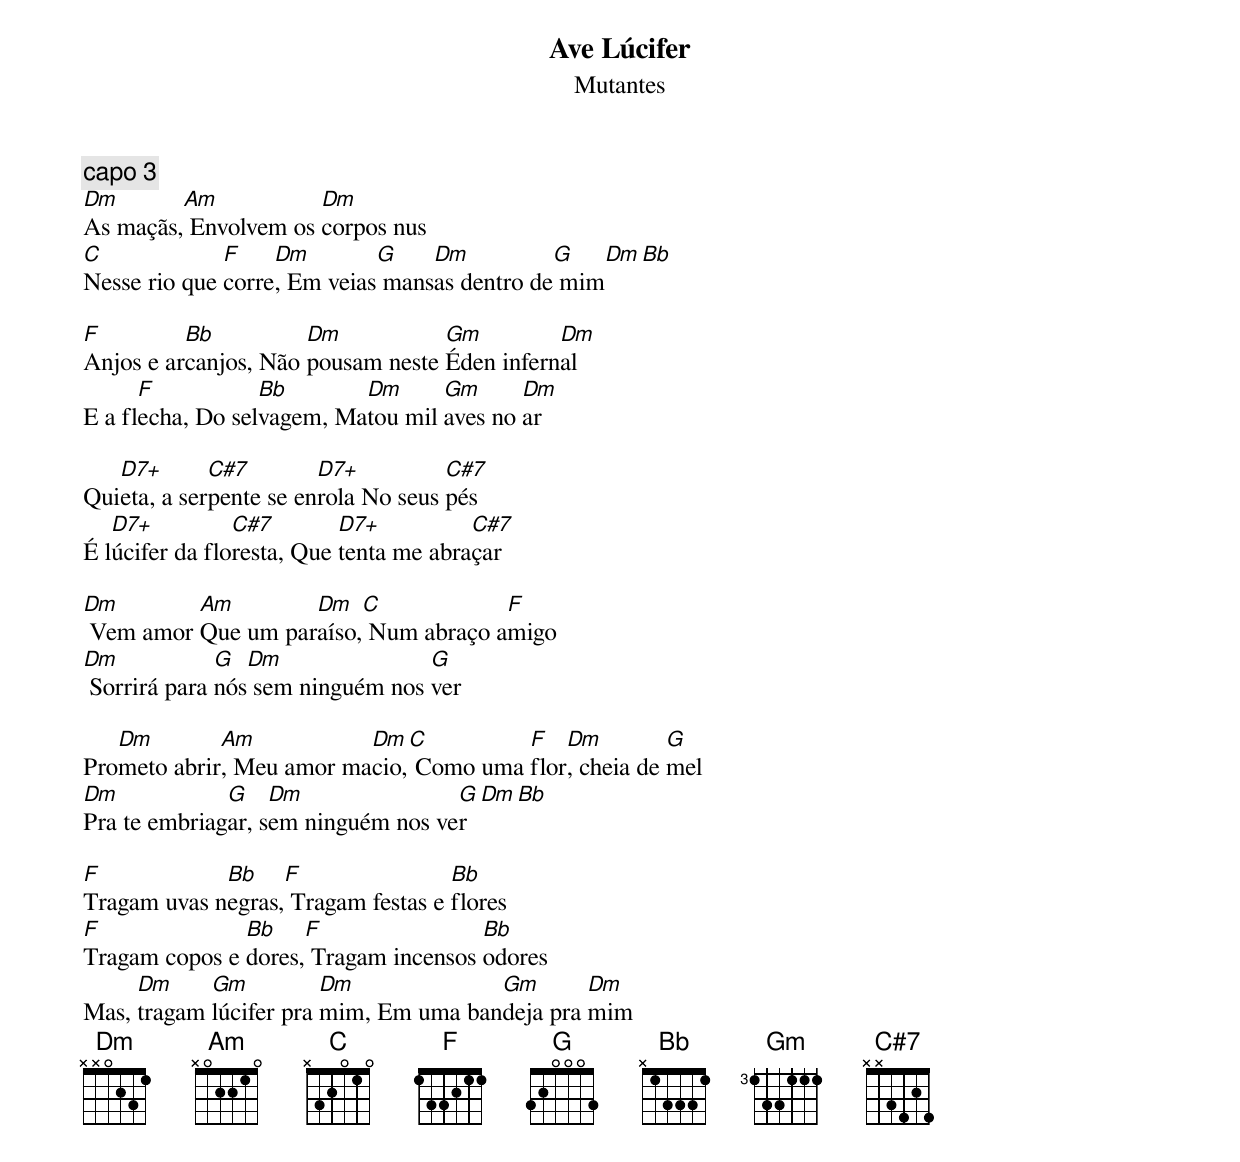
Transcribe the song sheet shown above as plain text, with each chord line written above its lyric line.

Ave Lúcifer
Mutantes


capo 3
Dm       Am           Dm
As maçãs, Envolvem os corpos nus
C             F    Dm        G    Dm          G   Dm Bb
Nesse rio que corre, Em veias mansas dentro de mim

F         Bb          Dm           Gm         Dm
Anjos e arcanjos, Não pousam neste Éden infernal
      F           Bb       Dm      Gm      Dm
E a flecha, Do selvagem, Matou mil aves no ar

   D7+       C#7        D7+          C#7
Quieta, a serpente se enrola No seus pés
   D7+          C#7        D7+          C#7
É lúcifer da floresta, Que tenta me abraçar

Dm        Am        Dm   C            F
 Vem amor Que um paraíso, Num abraço amigo
Dm            G  Dm               G
 Sorrirá para nós sem ninguém nos ver

   Dm        Am           Dm  C         F   Dm         G
Prometo abrir, Meu amor macio, Como uma flor, cheia de mel
Dm            G    Dm               G   Dm Bb
Pra te embriagar, sem ninguém nos ver

F            Bb    F                Bb
Tragam uvas negras, Tragam festas e flores
F              Bb    F                Bb
Tragam copos e dores, Tragam incensos odores
     Dm     Gm          Dm             Gm       Dm
Mas, tragam lúcifer pra mim, Em uma bandeja pra mim
